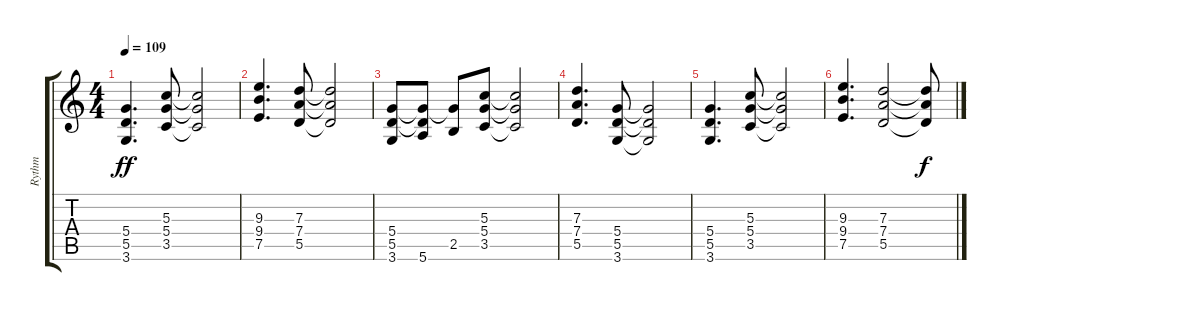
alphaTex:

\track ("Rythm" "Rythm") {instrument overdrivenguitar}
\staff {score tabs}
\tuning (E4 B3 G3 D3 A2 E2) {hide}
\ts (4 4)
\tempo 109
\clef g2
\ks c
(5.4 5.5 3.6).4{d dy ff volume 0} (5.3 5.4 3.5).8 (5.3{t} 5.4{t} 3.5{t}).2 |
(9.3 9.4 7.5).4{d} (7.3 7.4 5.5).8 (7.3{t} 7.4{t} 5.5{t}).2 |
(5.4 5.5 3.6).8 (5.4{t} 5.5{t} 5.6).8 (5.4{t} 2.5).8 (5.3 5.4 3.5).8 (5.3{t} 5.4{t} 3.5{t}).2 |
(7.3 7.4 5.5).4{d} (5.4 5.5 3.6).8 (5.4{t} 5.5{t} 3.6{t}).2 |
(5.4 5.5 3.6).4{d} (5.3 5.4 3.5).8 (5.3{t} 5.4{t} 3.5{t}).2 |
(9.3 9.4 7.5).4{d} (7.3 7.4 5.5).2 (7.3{t} 7.4{t} 5.5{t}).8{dy f}
